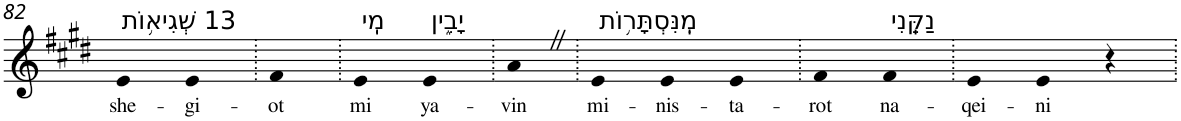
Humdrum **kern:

**kern	**text
*part1	*part1
*staff1	*staff1
*I"Piano	*
*I'Pno	*
!!LO:PB:g=z
*clefG2	*
*k[f#c#g#d#]	*
*E:	*
=82	=82
!LO:TX:a:t=13 שְׁגִיא֥וֹת	!
!	!LO:LY:b
4e	she-
!	!LO:LY:b
4e	-gi-
=83.	=83.
!	!LO:LY:b
4f#	-ot
=84.	=84.
!LO:TX:a:t=מִֽי	!
!	!LO:LY:b
4e	mi
!LO:TX:a:t=יָבִ֑ין	!
!	!LO:LY:b
4e	ya-
=85.	=85.
!	!LO:LY:b
4aZ	-vin
=86.	=86.
!LO:TX:a:t=מִֽנִּסְתָּר֥וֹת	!
!	!LO:LY:b
4e	mi-
!	!LO:LY:b
4e	-nis-
!	!LO:LY:b
4e	-ta-
=87.	=87.
!	!LO:LY:b
4f#	-rot
!LO:TX:a:t=נַקֵּֽנִי	!
!	!LO:LY:b
4f#	na-
=88.	=88.
!	!LO:LY:b
4e	-qei-
!	!LO:LY:b
4e	-ni
4r	.
=.	=.
*-	*-
